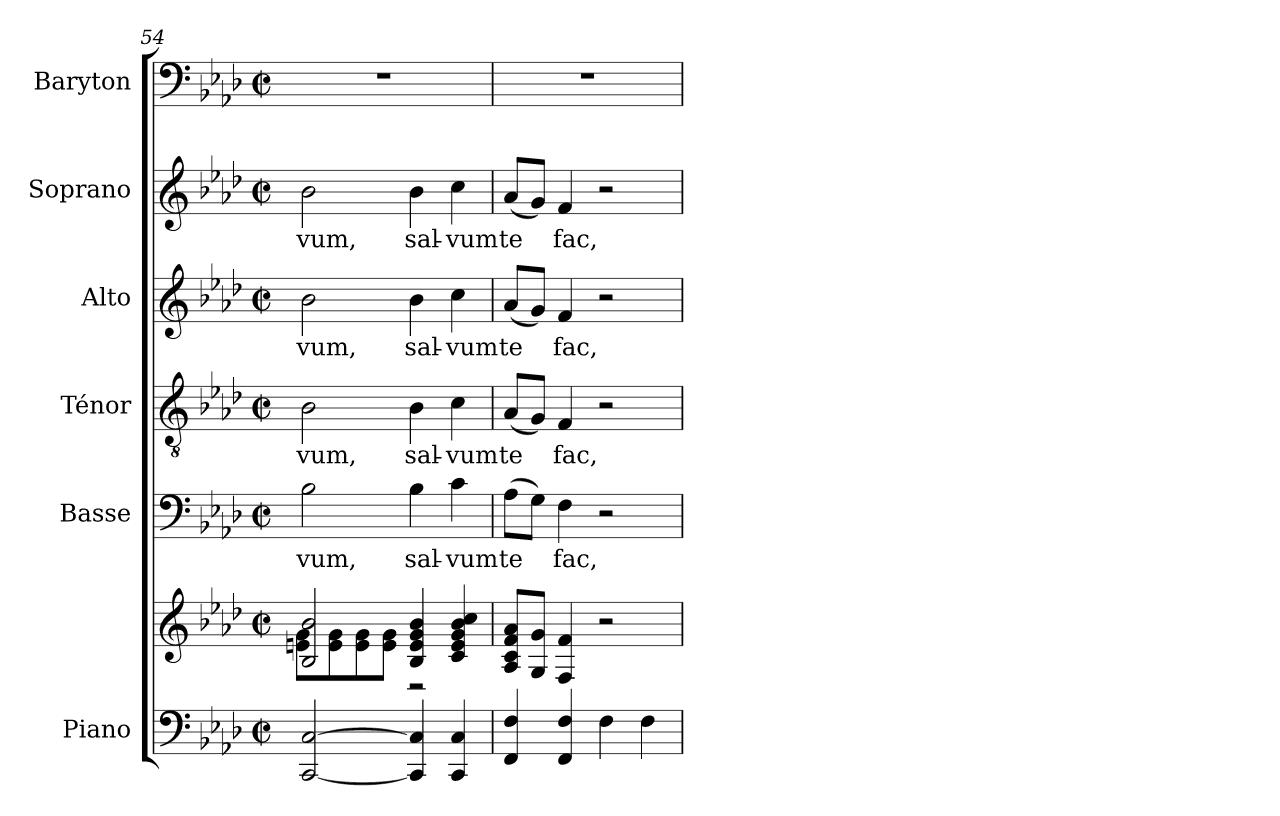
**kern	**kern	**kern	**text	**kern	**text	**kern	**text	**kern	**text	**kern
*part6	*part6	*part5	*part5	*part4	*part4	*part3	*part3	*part2	*part2	*part1
*staff7	*staff6	*staff5	*staff5	*staff4	*staff4	*staff3	*staff3	*staff2	*staff2	*staff1
*I"Piano	*	*I"Basse	*	*I"Ténor	*	*I"Alto	*	*I"Soprano	*	*I"Baryton
*I'Pno.	*	*I'B.	*	*I'T.	*	*I'Alt.	*	*I'So.	*	*I'Bar.
*clefF4	*clefG2	*clefF4	*	*clefGv2	*	*clefG2	*	*clefG2	*	*clefF4
*k[b-e-a-d-]	*k[b-e-a-d-]	*k[b-e-a-d-]	*	*k[b-e-a-d-]	*	*k[b-e-a-d-]	*	*k[b-e-a-d-]	*	*k[b-e-a-d-]
*M4/4	*M4/4	*M4/4	*	*M4/4	*	*M4/4	*	*M4/4	*	*M4/4
*met(c|)	*met(c|)	*met(c|)	*	*met(c|)	*	*met(c|)	*	*met(c|)	*	*met(c|)
=54	=54	=54	=54	=54	=54	=54	=54	=54	=54	=54
*	*^	*	*	*	*	*	*	*	*	*
!	!	!	!	!LO:LY:b	!	!LO:LY:b	!	!LO:LY:b	!	!LO:LY:b	!
[2CC/ [2C/	2B-/ 2b-/	8en\ 8g\L	2B-\	-vum,	2B-\	-vum,	2b-\	-vum,	2b-\	-vum,	1r
.	.	8e\ 8g\	.	.	.	.	.	.	.	.	.
.	.	8e\ 8g\	.	.	.	.	.	.	.	.	.
.	.	8e\ 8g\J	.	.	.	.	.	.	.	.	.
!	!	!	!	!LO:LY:b	!	!LO:LY:b	!	!LO:LY:b	!	!LO:LY:b	!
4CC/] 4C/]	4B-/ 4e/ 4g/ 4b-/	2r	4B-\	sal-	4B-\	sal-	4b-\	sal-	4b-\	sal-	.
!	!	!	!	!LO:LY:b	!	!LO:LY:b	!	!LO:LY:b	!	!LO:LY:b	!
4CC/ 4C/	4c/ 4e/ 4g/ 4b-/ 4cc/	.	4c\	-vum	4c\	-vum	4cc\	-vum	4cc\	-vum	.
*	*v	*v	*	*	*	*	*	*	*	*	*
=55	=55	=55	=55	=55	=55	=55	=55	=55	=55	=55
!	!	!	!LO:LY:b	!	!LO:LY:b	!	!LO:LY:b	!	!LO:LY:b	!
4FF/ 4F/	8A-/ 8c/ 8f/ 8a-/L	(8A-\L	te	(8A-/L	te	(8a-/L	te	(8a-/L	te	1r
.	8G/ 8g/J	8G\J)	.	8G/J)	.	8g/J)	.	8g/J)	.	.
!	!	!	!LO:LY:b	!	!LO:LY:b	!	!LO:LY:b	!	!LO:LY:b	!
4FF/ 4F/	4F/ 4f/	4F\	fac,	4F/	fac,	4f/	fac,	4f/	fac,	.
4F\	2r	2r	.	2r	.	2r	.	2r	.	.
4F\	.	.	.	.	.	.	.	.	.	.
=	=	=	=	=	=	=	=	=	=	=
*-	*-	*-	*-	*-	*-	*-	*-	*-	*-	*-
